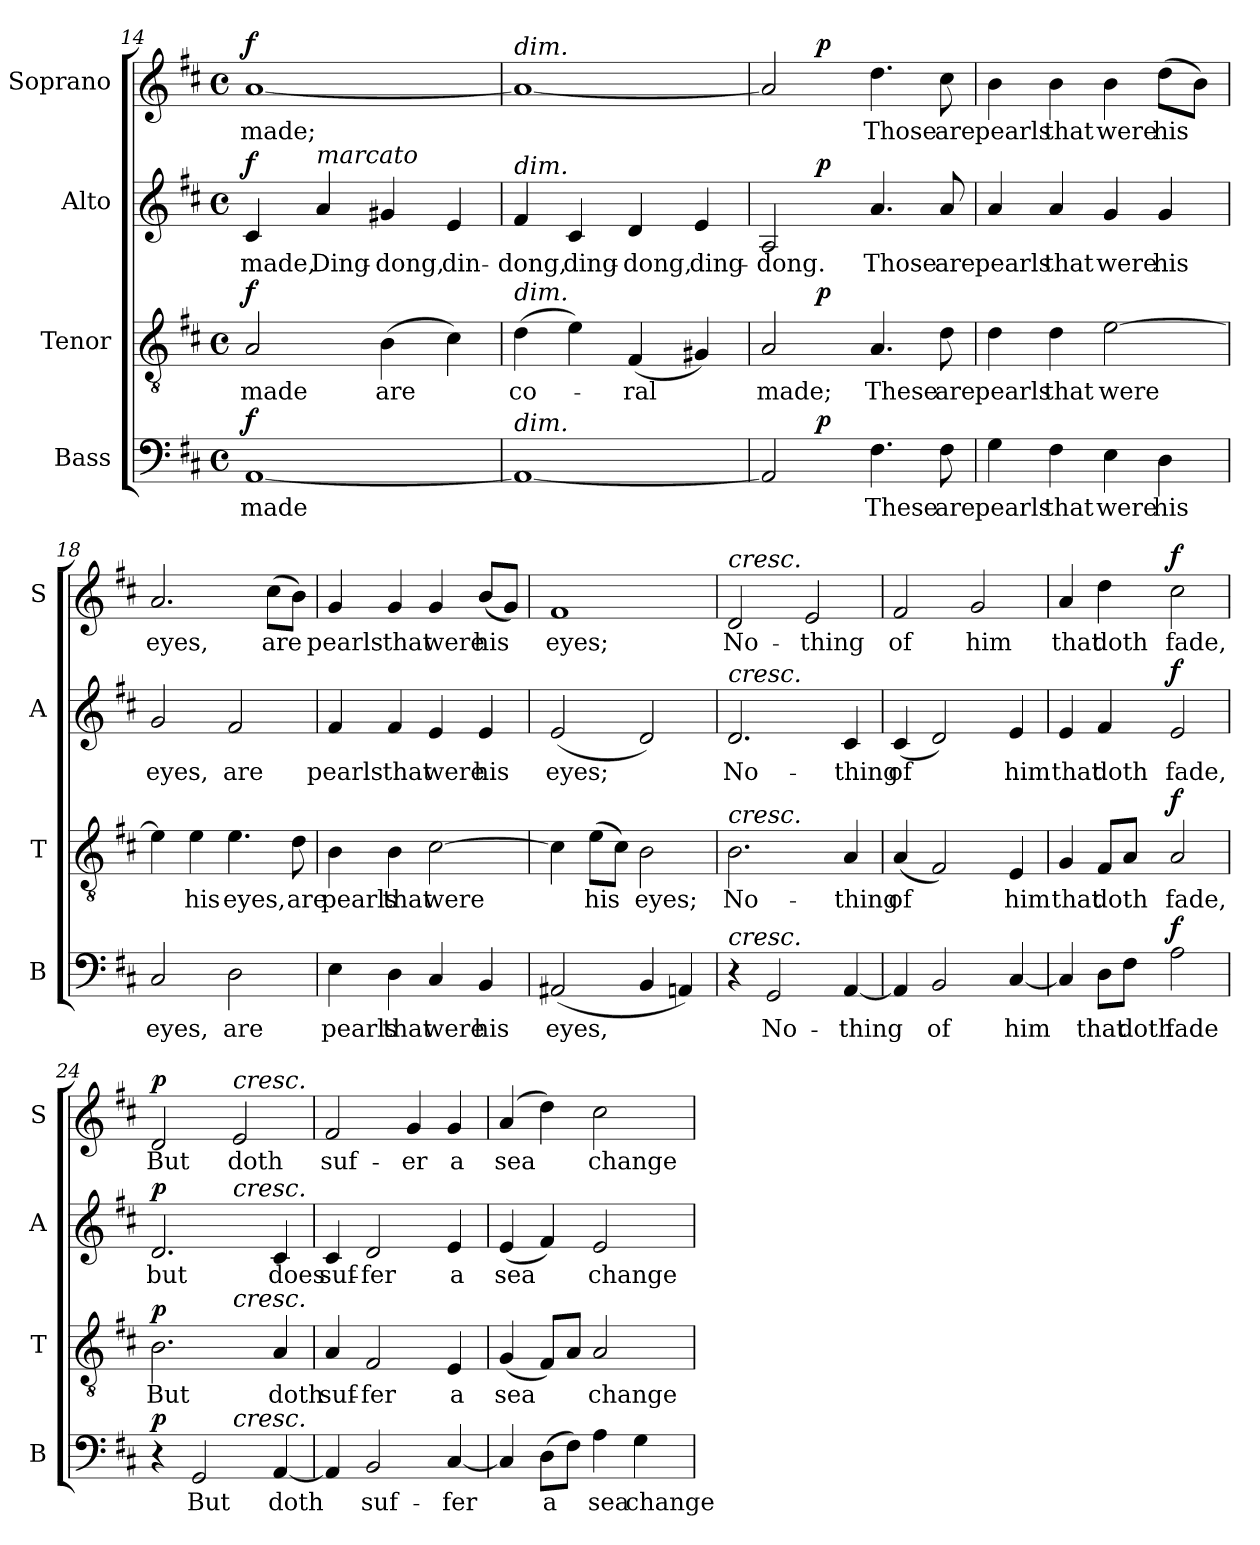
**kern	**text	**dynam	**kern	**text	**dynam	**kern	**text	**dynam	**kern	**text	**dynam
*part4	*part4	*part4	*part3	*part3	*part3	*part2	*part2	*part2	*part1	*part1	*part1
*staff4	*staff4	*staff4	*staff3	*staff3	*staff3	*staff2	*staff2	*staff2	*staff1	*staff1	*staff1
*I"Bass	*	*	*I"Tenor	*	*	*I"Alto	*	*	*I"Soprano	*	*
*I'B	*	*	*I'T	*	*	*I'A	*	*	*I'S	*	*
*clefF4	*	*	*clefGv2	*	*	*clefG2	*	*	*clefG2	*	*
*k[f#c#]	*	*	*k[f#c#]	*	*	*k[f#c#]	*	*	*k[f#c#]	*	*
*D:	*	*	*D:	*	*	*D:	*	*	*D:	*	*
*M4/4	*	*	*M4/4	*	*	*M4/4	*	*	*M4/4	*	*
*met(c)	*	*	*met(c)	*	*	*met(c)	*	*	*met(c)	*	*
=14	=14	=14	=14	=14	=14	=14	=14	=14	=14	=14	=14
!	!	!LO:DY:a	!	!	!LO:DY:a	!	!	!LO:DY:a	!	!	!LO:DY:a
[1AA	made	f	2A/	made	f	4c#/	made,	f	[1a	made;	f
!	!	!	!	!	!	!LO:TX:a:i:t=marcato	!	!	!	!	!
.	.	.	.	.	.	4a/	Ding-	.	.	.	.
.	.	.	(4B\	are	.	4g#X/	-dong,	.	.	.	.
.	.	.	4c#\)	.	.	4e/	din-	.	.	.	.
!!LO:PB:g=z
=15	=15	=15	=15	=15	=15	=15	=15	=15	=15	=15	=15
!	!	!	!	!	!	!	!	!	!LO:TX:a:i:t=dim.	!	!
!	!	!	!	!	!	!LO:TX:a:i:t=dim.	!	!	!	!	!
!	!	!	!LO:TX:a:i:t=dim.	!	!	!	!	!	!	!	!
!LO:TX:a:i:t=dim.	!	!	!	!	!	!	!	!	!	!	!
1AA_	.	.	(4d\	co-	.	4f#/	-dong,	.	1a_	.	.
.	.	.	4e\)	.	.	4c#/	ding-	.	.	.	.
.	.	.	(4F#/	-ral	.	4d/	-dong,	.	.	.	.
.	.	.	4G#X/)	.	.	4e/	ding-	.	.	.	.
=16	=16	=16	=16	=16	=16	=16	=16	=16	=16	=16	=16
*^	*	*	*^	*	*	*^	*	*	*^	*	*
2AA/]	4ryy	.	.	2A/	4ryy	made;	.	2A/	4ryy	-dong.	.	2a/]	4ryy	.	.
!	!	!	!LO:DY:a	!	!	!	!LO:DY:a	!	!	!	!LO:DY:a	!	!	!	!LO:DY:a
.	2.ryy	.	p	.	2.ryy	.	p	.	2.ryy	.	p	.	2.ryy	.	p
4.F#\	.	These	.	4.A/	.	These	.	4.a/	.	Those	.	4.dd\	.	Those	.
8F#\	.	are	.	8d\	.	are	.	8a/	.	are	.	8cc#\	.	are	.
*v	*v	*	*	*	*	*	*	*v	*v	*	*	*v	*v	*	*
*	*	*	*v	*v	*	*	*	*	*	*	*	*
=17	=17	=17	=17	=17	=17	=17	=17	=17	=17	=17	=17
4G\	pearls	.	4d\	pearls	.	4a/	pearls	.	4b\	pearls	.
4F#\	that	.	4d\	that	.	4a/	that	.	4b\	that	.
4E\	were	.	[2e\	were	.	4g/	were	.	4b\	were	.
4D\	his	.	.	.	.	4g/	his	.	(8dd\L	his	.
.	.	.	.	.	.	.	.	.	8b\J)	.	.
=18	=18	=18	=18	=18	=18	=18	=18	=18	=18	=18	=18
2C#/	eyes,	.	4e\]	.	.	2g/	eyes,	.	2.a/	eyes,	.
.	.	.	4e\	his	.	.	.	.	.	.	.
2D\	are	.	4.e\	eyes,	.	2f#/	are	.	.	.	.
.	.	.	.	.	.	.	.	.	(8cc#\L	are	.
.	.	.	8d\	are	.	.	.	.	8b\J)	.	.
=19	=19	=19	=19	=19	=19	=19	=19	=19	=19	=19	=19
4E\	pearls	.	4B\	pearls	.	4f#/	pearls	.	4g/	pearls	.
4D\	that	.	4B\	that	.	4f#/	that	.	4g/	that	.
4C#/	were	.	[2c#\	were	.	4e/	were	.	4g/	were	.
4BB/	his	.	.	.	.	4e/	his	.	(8b/L	his	.
.	.	.	.	.	.	.	.	.	8g/J)	.	.
!!LO:LB:g=z
=20	=20	=20	=20	=20	=20	=20	=20	=20	=20	=20	=20
(2AA#X/	eyes,	.	4c#\]	.	.	(2e/	eyes;	.	1f#	eyes;	.
.	.	.	(8e\L	his	.	.	.	.	.	.	.
.	.	.	8c#\J)	.	.	.	.	.	.	.	.
4BB/	.	.	2B\	eyes;	.	2d/)	.	.	.	.	.
4AAn/)	.	.	.	.	.	.	.	.	.	.	.
=21	=21	=21	=21	=21	=21	=21	=21	=21	=21	=21	=21
!	!	!	!	!	!	!	!	!	!LO:TX:a:i:t=cresc.	!	!
!	!	!	!	!	!	!LO:TX:a:i:t=cresc.	!	!	!	!	!
!	!	!	!LO:TX:a:i:t=cresc.	!	!	!	!	!	!	!	!
!LO:TX:a:i:t=cresc.	!	!	!	!	!	!	!	!	!	!	!
4r	.	.	2.B\	No-	.	2.d/	No-	.	2d/	No-	.
2GG/	No-	.	.	.	.	.	.	.	.	.	.
.	.	.	.	.	.	.	.	.	2e/	-thing	.
[4AA/	-thing	.	4A/	-thing	.	4c#/	-thing	.	.	.	.
=22	=22	=22	=22	=22	=22	=22	=22	=22	=22	=22	=22
4AA/]	.	.	(4A/	of	.	(4c#/	of	.	2f#/	of	.
2BB/	of	.	2F#/)	.	.	2d/)	.	.	.	.	.
.	.	.	.	.	.	.	.	.	2g/	him	.
[4C#/	him	.	4E/	him	.	4e/	him	.	.	.	.
=23	=23	=23	=23	=23	=23	=23	=23	=23	=23	=23	=23
4C#/]	.	.	4G/	that	.	4e/	that	.	4a/	that	.
8D\L	that	.	8F#/L	doth	.	4f#/	doth	.	4dd\	doth	.
8F#\J	doth	.	8A/J	.	.	.	.	.	.	.	.
!	!	!LO:DY:a	!	!	!LO:DY:a	!	!	!LO:DY:a	!	!	!LO:DY:a
2A\	fade	f	2A/	fade,	f	2e/	fade,	f	2cc#\	fade,	f
=24	=24	=24	=24	=24	=24	=24	=24	=24	=24	=24	=24
!	!	!LO:DY:a	!	!	!LO:DY:a	!	!	!LO:DY:a	!	!	!LO:DY:a
*^	*	*	*^	*	*	*^	*	*	*	*	*
4r	2ryy	.	p	2.B\	2ryy	But	p	2.d/	2ryy	but	p	2d/	But	p
2GG/	.	But	.	.	.	.	.	.	.	.	.	.	.	.
!	!	!	!	!	!	!	!	!	!	!	!	!LO:TX:a:i:t=cresc.	!	!
!	!	!	!	!	!	!	!	!	!LO:TX:a:i:t=cresc.	!	!	!	!	!
!	!	!	!	!	!LO:TX:a:i:t=cresc.	!	!	!	!	!	!	!	!	!
!	!LO:TX:a:i:t=cresc.	!	!	!	!	!	!	!	!	!	!	!	!	!
.	2ryy	.	.	.	2ryy	.	.	.	2ryy	.	.	2e/	doth	.
[4AA/	.	doth	.	4A/	.	doth	.	4c#/	.	does	.	.	.	.
*v	*v	*	*	*	*	*	*	*v	*v	*	*	*	*	*
*	*	*	*v	*v	*	*	*	*	*	*	*	*
=25	=25	=25	=25	=25	=25	=25	=25	=25	=25	=25	=25
4AA/]	.	.	4A/	suf-	.	4c#/	suf-	.	2f#/	suf-	.
2BB/	suf-	.	2F#/	-fer	.	2d/	-fer	.	.	.	.
.	.	.	.	.	.	.	.	.	4g/	-er	.
[4C#/	-fer	.	4E/	a	.	4e/	a	.	4g/	a	.
!!LO:LB:g=z
=26	=26	=26	=26	=26	=26	=26	=26	=26	=26	=26	=26
4C#/]	.	.	(4G/	sea	.	(4e/	sea	.	(4a/	sea	.
(8D\L	a	.	8F#/L)	.	.	4f#/)	.	.	4dd\)	.	.
8F#\J)	.	.	8A/J	.	.	.	.	.	.	.	.
4A\	sea	.	2A/	change	.	2e/	change	.	2cc#\	change	.
4G\	change	.	.	.	.	.	.	.	.	.	.
=	=	=	=	=	=	=	=	=	=	=	=
*-	*-	*-	*-	*-	*-	*-	*-	*-	*-	*-	*-
